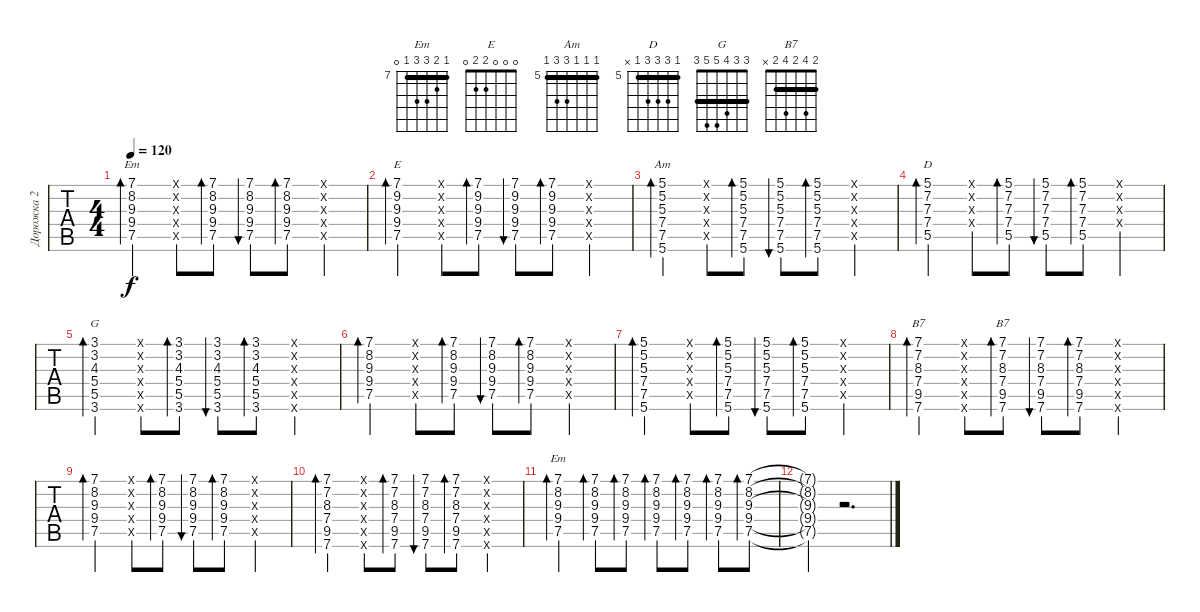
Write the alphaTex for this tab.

\track ("Дорожка 2" "Дорожка 2") {instrument acousticguitarsteel}
\staff {tabs}
\tuning (E4 B3 G3 D3 A2 E2) {hide}
\chord ("Em" 0 0 0 2 2 0)
\chord ("E" 0 0 0 2 2 0)
\chord ("Am" 5 5 5 7 7 5) {firstfret 5 barre 5}
\chord ("D" 5 7 7 7 5 x) {firstfret 5 barre 5}
\chord ("G" 3 3 4 5 5 3) {barre 3}
\chord ("B7" 7 7 8 7 9 7) {firstfret 7 barre 7}
\chord ("B7" 2 4 2 4 2 x) {barre 2}
\chord ("Em" 7 8 9 9 7 0) {firstfret 7 barre 7}
\ts (4 4)
\tempo 120
\clef g2
\ks c
(7.1 8.2 9.3 9.4 7.5).4{bd 30 ch "Em" dy f} (0.1{x} 0.2{x} 0.3{x} 0.4{x} 0.5{x}).8 (7.1 8.2 9.3 9.4 7.5).8{bd 30} (7.1 8.2 9.3 9.4 7.5).8{bu 30} (7.1 8.2 9.3 9.4 7.5).8{bd 30} (0.1{x} 0.2{x} 0.3{x} 0.4{x} 0.5{x}).4 |
(7.1 9.2 9.3 9.4 7.5).4{bd 30 ch "E"} (0.1{x} 0.2{x} 0.3{x} 0.4{x} 0.5{x}).8 (7.1 9.2 9.3 9.4 7.5).8{bd 30} (7.1 9.2 9.3 9.4 7.5).8{bu 30} (7.1 9.2 9.3 9.4 7.5).8{bd 30} (0.1{x} 0.2{x} 0.3{x} 0.4{x} 0.5{x}).4 |
(5.1 5.2 5.3 7.4 7.5 5.6).4{bd 30 ch "Am"} (0.1{x} 0.2{x} 0.3{x} 0.4{x} 0.5{x}).8 (5.1 5.2 5.3 7.4 7.5 5.6).8{bd 30} (5.1 5.2 5.3 7.4 7.5 5.6).8{bu 30} (5.1 5.2 5.3 7.4 7.5 5.6).8{bd 30} (0.1{x} 0.2{x} 0.3{x} 0.4{x} 0.5{x}).4 |
(5.1 7.2 7.3 7.4 5.5).4{bd 30 ch "D"} (0.1{x} 0.2{x} 0.3{x} 0.4{x}).8 (5.1 7.2 7.3 7.4 5.5).8{bd 30} (5.1 7.2 7.3 7.4 5.5).8{bu 30} (5.1 7.2 7.3 7.4 5.5).8{bd 30} (0.1{x} 0.2{x} 0.3{x} 0.4{x}).4 |
(3.1 3.2 4.3 5.4 5.5 3.6).4{bd 30 ch "G"} (0.1{x} 0.2{x} 0.3{x} 0.4{x} 0.5{x} 0.6{x}).8 (3.1 3.2 4.3 5.4 5.5 3.6).8{bd 30} (3.1 3.2 4.3 5.4 5.5 3.6).8{bu 30} (3.1 3.2 4.3 5.4 5.5 3.6).8{bd 30} (0.1{x} 0.2{x} 0.3{x} 0.4{x} 0.5{x} 0.6{x}).4 |
(7.1 8.2 9.3 9.4 7.5).4{bd 30} (0.1{x} 0.2{x} 0.3{x} 0.4{x} 0.5{x}).8 (7.1 8.2 9.3 9.4 7.5).8{bd 30} (7.1 8.2 9.3 9.4 7.5).8{bu 30} (7.1 8.2 9.3 9.4 7.5).8{bd 30} (0.1{x} 0.2{x} 0.3{x} 0.4{x} 0.5{x}).4 |
(5.1 5.2 5.3 7.4 7.5 5.6).4{bd 30} (0.1{x} 0.2{x} 0.3{x} 0.4{x} 0.5{x}).8 (5.1 5.2 5.3 7.4 7.5 5.6).8{bd 30} (5.1 5.2 5.3 7.4 7.5 5.6).8{bu 30} (5.1 5.2 5.3 7.4 7.5 5.6).8{bd 30} (0.1{x} 0.2{x} 0.3{x} 0.4{x} 0.5{x}).4 |
(7.1 7.2 8.3 7.4 9.5 7.6).4{bd 30 ch "B7"} (0.1{x} 0.2{x} 0.3{x} 0.4{x} 0.5{x} 0.6{x}).8 (7.1 7.2 8.3 7.4 9.5 7.6).8{bd 30 ch "B7"} (7.1 7.2 8.3 7.4 9.5 7.6).8{bu 30} (7.1 7.2 8.3 7.4 9.5 7.6).8{bd 30} (0.1{x} 0.2{x} 0.3{x} 0.4{x} 0.5{x} 0.6{x}).4 |
(7.1 8.2 9.3 9.4 7.5).4{bd 30} (0.1{x} 0.2{x} 0.3{x} 0.4{x} 0.5{x}).8 (7.1 8.2 9.3 9.4 7.5).8{bd 30} (7.1 8.2 9.3 9.4 7.5).8{bu 30} (7.1 8.2 9.3 9.4 7.5).8{bd 30} (0.1{x} 0.2{x} 0.3{x} 0.4{x} 0.5{x}).4 |
(7.1 7.2 8.3 7.4 9.5 7.6).4{bd 30} (0.1{x} 0.2{x} 0.3{x} 0.4{x} 0.5{x} 0.6{x}).8 (7.1 7.2 8.3 7.4 9.5 7.6).8{bd 30} (7.1 7.2 8.3 7.4 9.5 7.6).8{bu 30} (7.1 7.2 8.3 7.4 9.5 7.6).8{bd 30} (0.1{x} 0.2{x} 0.3{x} 0.4{x} 0.5{x} 0.6{x}).4 |
(7.1 8.2 9.3 9.4 7.5).4{bd 60 ch "Em"} (7.1 8.2 9.3 9.4 7.5).8{bd 60} (7.1 8.2 9.3 9.4 7.5).8{bd 60} (7.1 8.2 9.3 9.4 7.5).8{bd 60} (7.1 8.2 9.3 9.4 7.5).8{bd 60} (7.1 8.2 9.3 9.4 7.5).8{bd 60} (7.1 8.2 9.3 9.4 7.5).8{bd 60} |
(7.1{t} 8.2{t} 9.3{t} 9.4{t} 7.5{t}).4 r.2{d}
